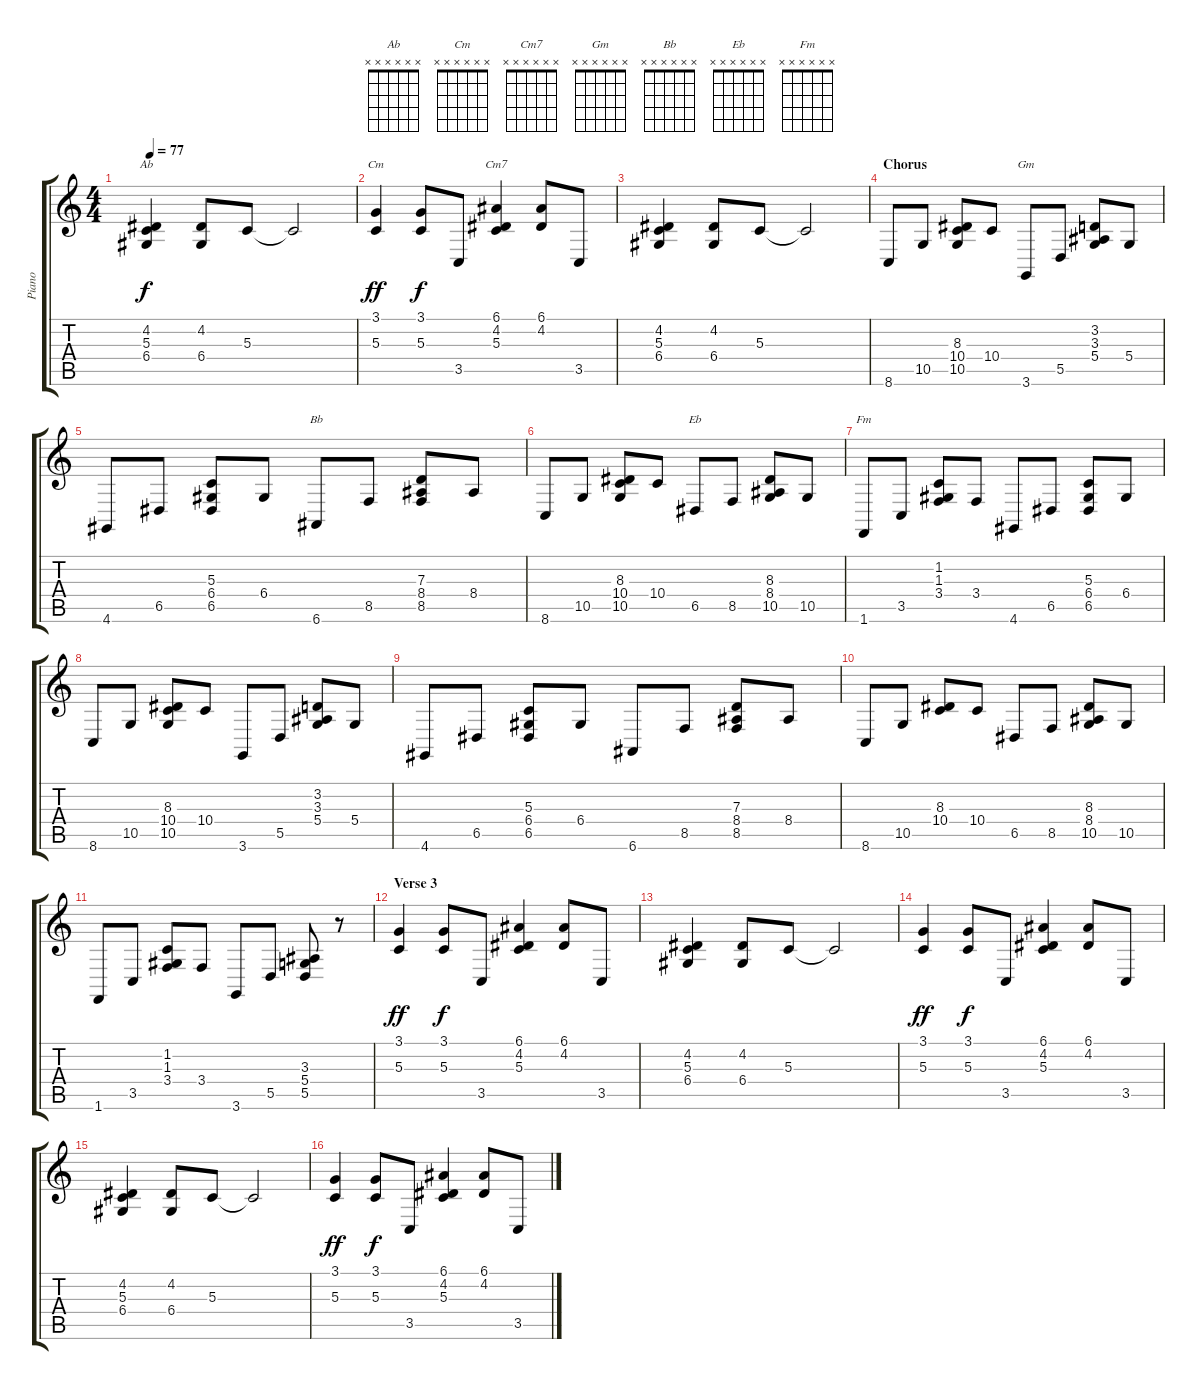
\track ("Piano" "Piano") {instrument acousticgrandpiano}
\staff {score tabs}
\tuning (E4 B3 G3 D3 A2 E2) {hide}
\chord ("Ab" x x x x x x)
\chord ("Cm" x x x x x x)
\chord ("Cm7" x x x x x x)
\chord ("Gm" x x x x x x)
\chord ("Bb" x x x x x x)
\chord ("Eb" x x x x x x)
\chord ("Fm" x x x x x x)
\ts (4 4)
\tempo 77
\clef g2
\ks c
(4.2 5.3 6.4).4{ch "Ab" dy f} (4.2 6.4).8 5.3.8 5.3{t}.2 |
(3.1 5.3).4{ch "Cm" dy ff} (3.1 5.3).8{dy f} 3.5.8 (6.1 4.2 5.3).4{ch "Cm7"} (6.1 4.2).8 3.5.8 |
(4.2 5.3 6.4).4 (4.2 6.4).8 5.3.8 5.3{t}.2 |
\section ("" "Chorus")
8.6.8 10.5.8 (8.3 10.4 10.5).8 10.4.8 3.6.8{ch "Gm"} 5.5.8 (3.2 3.3 5.4).8 5.4.8 |
4.6.8 6.5.8 (5.3 6.4 6.5).8 6.4.8 6.6.8{ch "Bb"} 8.5.8 (7.3 8.4 8.5).8 8.4.8 |
8.6.8 10.5.8 (8.3 10.4 10.5).8 10.4.8 6.5.8{ch "Eb"} 8.5.8 (8.3 8.4 10.5).8 10.5.8 |
1.6.8{ch "Fm"} 3.5.8 (1.2 1.3 3.4).8 3.4.8 4.6.8 6.5.8 (5.3 6.4 6.5).8 6.4.8 |
8.6.8 10.5.8 (8.3 10.4 10.5).8 10.4.8 3.6.8 5.5.8 (3.2 3.3 5.4).8 5.4.8 |
4.6.8 6.5.8 (5.3 6.4 6.5).8 6.4.8 6.6.8 8.5.8 (7.3 8.4 8.5).8 8.4.8 |
8.6.8 10.5.8 (8.3 10.4).8 10.4.8 6.5.8 8.5.8 (8.3 8.4 10.5).8 10.5.8 |
1.6.8 3.5.8 (1.2 1.3 3.4).8 3.4.8 3.6.8 5.5.8 (3.3 5.4 5.5).8 r.8 |
\section ("" "Verse 3")
(3.1 5.3).4{dy ff} (3.1 5.3).8{dy f} 3.5.8 (6.1 4.2 5.3).4 (6.1 4.2).8 3.5.8 |
(4.2 5.3 6.4).4 (4.2 6.4).8 5.3.8 5.3{t}.2 |
(3.1 5.3).4{dy ff} (3.1 5.3).8{dy f} 3.5.8 (6.1 4.2 5.3).4 (6.1 4.2).8 3.5.8 |
(4.2 5.3 6.4).4 (4.2 6.4).8 5.3.8 5.3{t}.2 |
(3.1 5.3).4{dy ff} (3.1 5.3).8{dy f} 3.5.8 (6.1 4.2 5.3).4 (6.1 4.2).8 3.5.8
